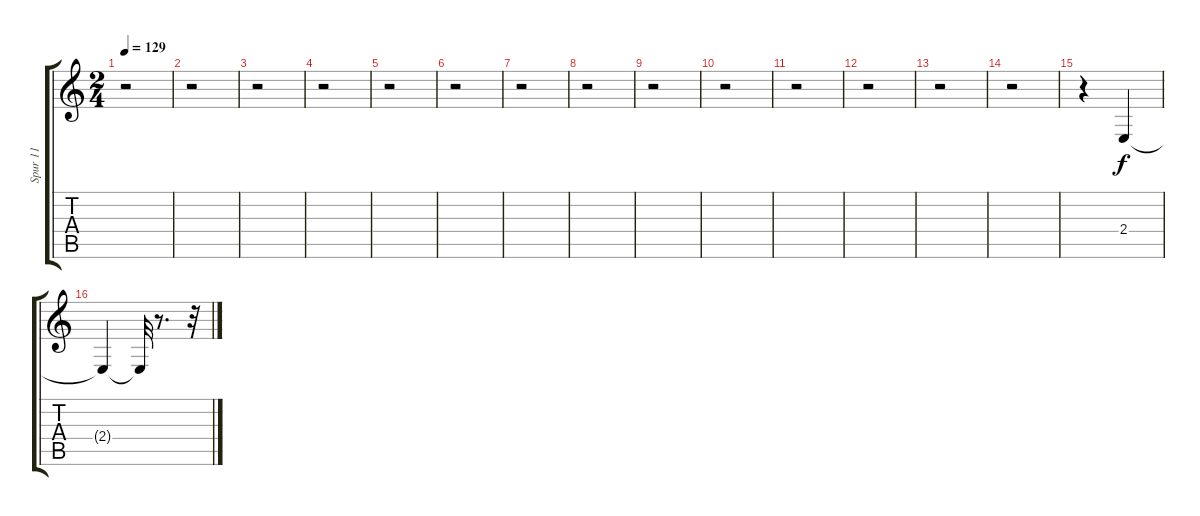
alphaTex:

\track ("Spur 11" "Spur 11") {instrument gunshot}
\staff {score tabs}
\tuning (E4 B3 G3 D3 A2 E2) {hide}
\ts (2 4)
\tempo 129
\clef g2
\ks c
r.2{dy f} |
r.2 |
r.2 |
r.2 |
r.2 |
r.2 |
r.2 |
r.2 |
r.2 |
r.2 |
r.2 |
r.2 |
r.2 |
r.2 |
r.4 2.4.4 |
2.4{t}.4 2.4{t}.32 r.8{d} r.32
